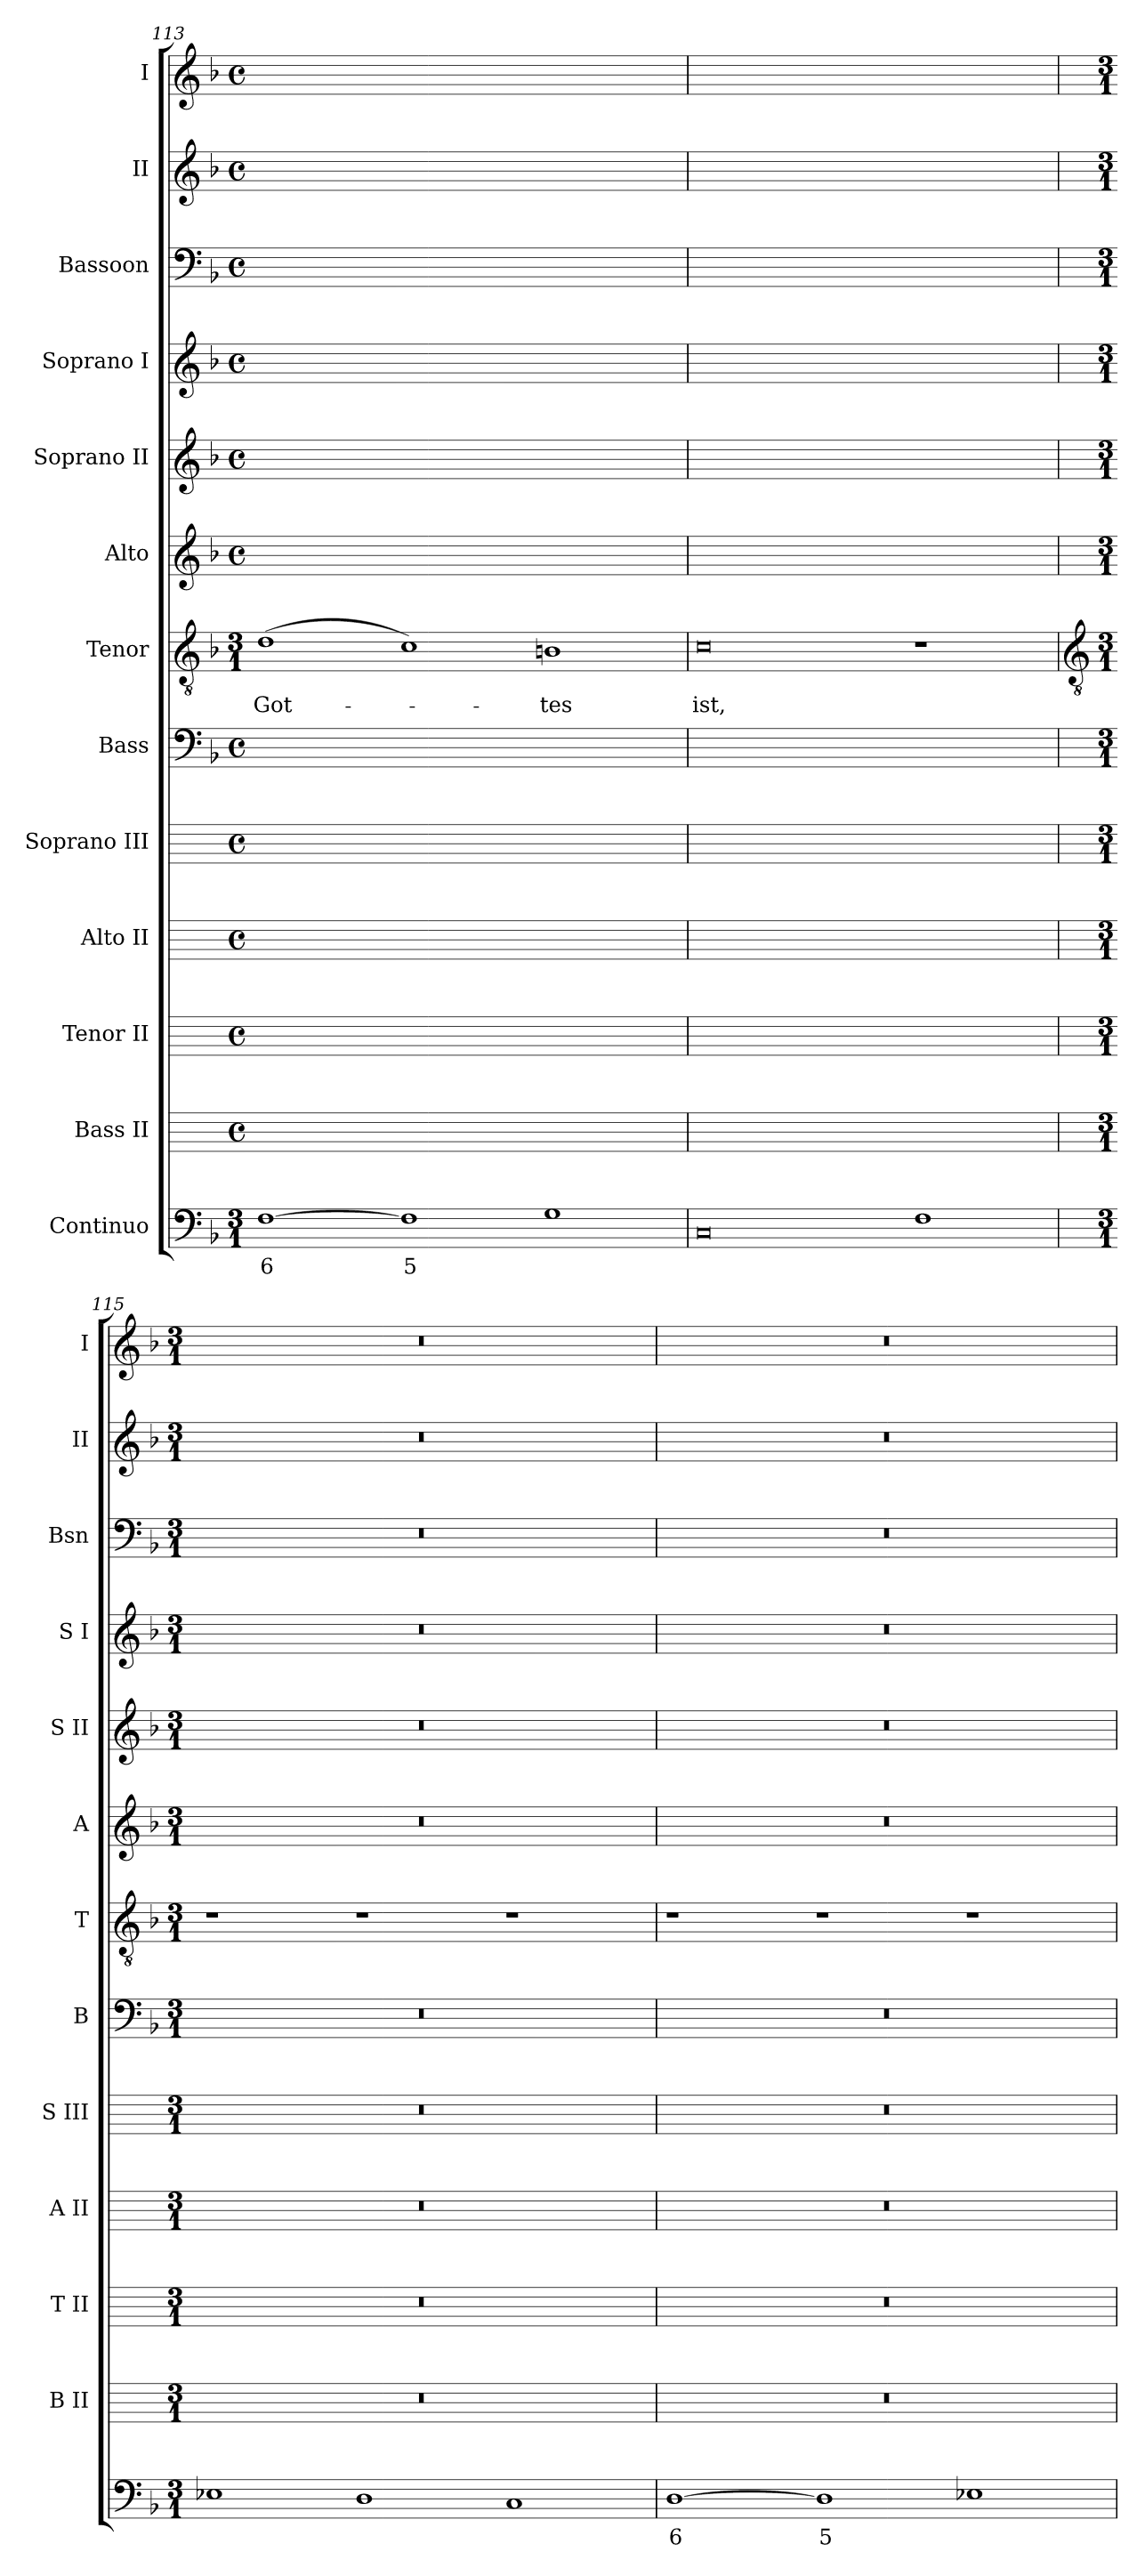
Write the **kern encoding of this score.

**kern	**text	**kern	**kern	**kern	**kern	**kern	**kern	**text	**kern	**kern	**kern	**kern	**kern	**kern
*part13	*part13	*part12	*part11	*part10	*part9	*part8	*part7	*part7	*part6	*part5	*part4	*part3	*part2	*part1
*staff13	*staff13	*staff12	*staff11	*staff10	*staff9	*staff8	*staff7	*staff7	*staff6	*staff5	*staff4	*staff3	*staff2	*staff1
*I"Continuo	*	*I"Bass II	*I"Tenor II	*I"Alto II	*I"Soprano III	*I"Bass	*I"Tenor	*	*I"Alto	*I"Soprano II	*I"Soprano I	*I"Bassoon	*I"II	*I"I
*	*	*I'B II	*I'T II	*I'A II	*I'S III	*I'B	*I'T	*	*I'A	*I'S II	*I'S I	*I'Bsn	*I'II	*I'I
*clefF4	*	*	*	*	*	*clefF4	*clefGv2	*	*clefG2	*clefG2	*clefG2	*clefF4	*clefG2	*clefG2
*	*	*ITrd4c7	*ITrd4c7	*ITrd4c7	*ITrd4c7	*	*	*	*	*	*	*	*	*
*k[b-]	*	*	*	*	*	*k[b-]	*k[b-]	*	*k[b-]	*k[b-]	*k[b-]	*k[b-]	*k[b-]	*k[b-]
*F:	*	*	*	*	*	*F:	*F:	*	*F:	*F:	*F:	*F:	*F:	*F:
*M3/1	*	*M4/4	*M4/4	*M4/4	*M4/4	*M4/4	*M3/1	*	*M4/4	*M4/4	*M4/4	*M4/4	*M4/4	*M4/4
*	*	*met(c)	*met(c)	*met(c)	*met(c)	*met(c)	*	*	*met(c)	*met(c)	*met(c)	*met(c)	*met(c)	*met(c)
=113	=113	=113	=113	=113	=113	=113	=113	=113	=113	=113	=113	=113	=113	=113
!	!LO:LY:b	!	!	!	!	!	!	!LO:LY:b	!	!	!	!	!	!
[1F	6	0.r	0.r	0.r	0.r	0.r	(>1d	Got-	0.r	0.r	0.r	0.r	0.r	0.r
!	!LO:LY:b	!	!	!	!	!	!	!	!	!	!	!	!	!
1F]	5	.	.	.	.	.	1c)	.	.	.	.	.	.	.
!	!	!	!	!	!	!	!	!LO:LY:b	!	!	!	!	!	!
1G	.	.	.	.	.	.	1Bn	tes	.	.	.	.	.	.
=114	=114	=114	=114	=114	=114	=114	=114	=114	=114	=114	=114	=114	=114	=114
!	!	!	!	!	!	!	!	!LO:LY:b	!	!	!	!	!	!
0C	.	0.r	0.r	0.r	0.r	0.r	0c	ist,	0.r	0.r	0.r	0.r	0.r	0.r
1F	.	.	.	.	.	.	1r	.	.	.	.	.	.	.
!!LO:LB:g=z
=115	=115	=115	=115	=115	=115	=115	=115	=115	=115	=115	=115	=115	=115	=115
*	*	*	*	*	*	*	*clefGv2	*	*	*	*	*	*	*
*M3/1	*	*M3/1	*M3/1	*M3/1	*M3/1	*M3/1	*M3/1	*	*M3/1	*M3/1	*M3/1	*M3/1	*M3/1	*M3/1
1E-X	.	0.r	0.r	0.r	0.r	0.r	1r	.	0.r	0.r	0.r	0.r	0.r	0.r
1D	.	.	.	.	.	.	1r	.	.	.	.	.	.	.
1C	.	.	.	.	.	.	1r	.	.	.	.	.	.	.
=116	=116	=116	=116	=116	=116	=116	=116	=116	=116	=116	=116	=116	=116	=116
!	!LO:LY:b	!	!	!	!	!	!	!	!	!	!	!	!	!
[1D	6	0.r	0.r	0.r	0.r	0.r	1r	.	0.r	0.r	0.r	0.r	0.r	0.r
!	!LO:LY:b	!	!	!	!	!	!	!	!	!	!	!	!	!
1D]	5	.	.	.	.	.	1r	.	.	.	.	.	.	.
1E-X	.	.	.	.	.	.	1r	.	.	.	.	.	.	.
=	=	=	=	=	=	=	=	=	=	=	=	=	=	=
*-	*-	*-	*-	*-	*-	*-	*-	*-	*-	*-	*-	*-	*-	*-
